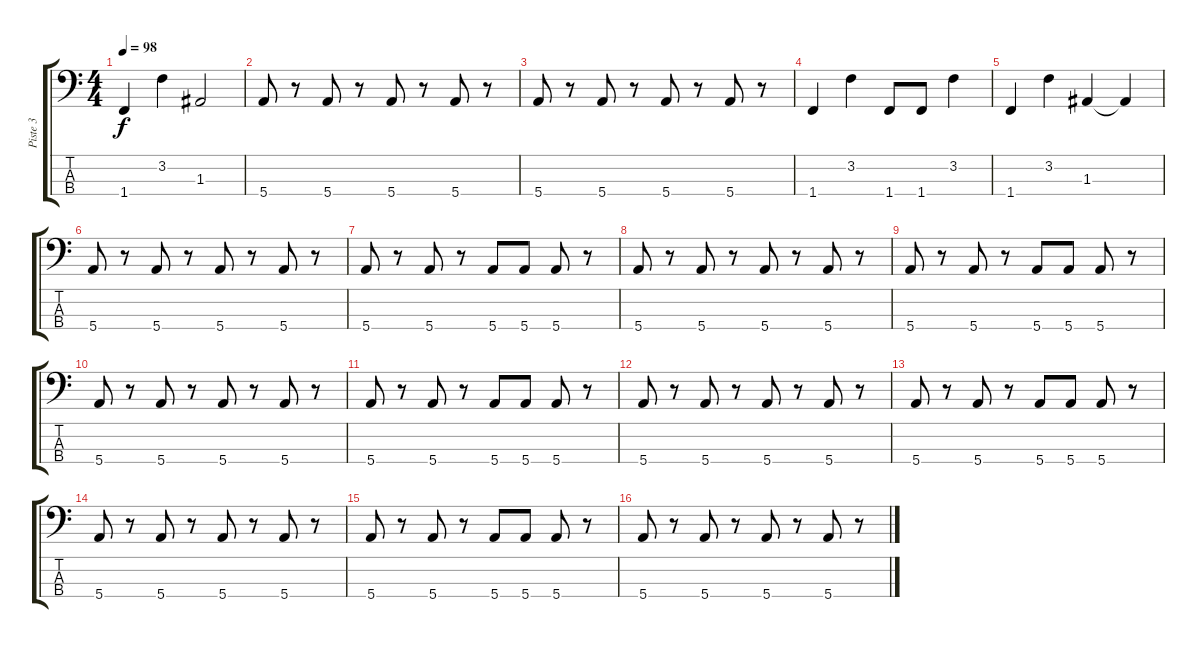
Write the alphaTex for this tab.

\track ("Piste 3" "Piste 3") {instrument electricbassfinger}
\staff {score tabs}
\tuning (G2 D2 A1 E1) {hide}
\ts (4 4)
\tempo 98
\clef f4
\ks c
1.4.4{dy f} 3.2.4 1.3.2 |
5.4.8 r.8 5.4.8 r.8 5.4.8 r.8 5.4.8 r.8 |
5.4.8 r.8 5.4.8 r.8 5.4.8 r.8 5.4.8 r.8 |
1.4.4 3.2.4 1.4.8 1.4.8 3.2.4 |
1.4.4 3.2.4 1.3.4 1.3{t}.4 |
5.4.8 r.8 5.4.8 r.8 5.4.8 r.8 5.4.8 r.8 |
5.4.8 r.8 5.4.8 r.8 5.4.8 5.4.8 5.4.8 r.8 |
5.4.8 r.8 5.4.8 r.8 5.4.8 r.8 5.4.8 r.8 |
5.4.8 r.8 5.4.8 r.8 5.4.8 5.4.8 5.4.8 r.8 |
5.4.8 r.8 5.4.8 r.8 5.4.8 r.8 5.4.8 r.8 |
5.4.8 r.8 5.4.8 r.8 5.4.8 5.4.8 5.4.8 r.8 |
5.4.8 r.8 5.4.8 r.8 5.4.8 r.8 5.4.8 r.8 |
5.4.8 r.8 5.4.8 r.8 5.4.8 5.4.8 5.4.8 r.8 |
5.4.8 r.8 5.4.8 r.8 5.4.8 r.8 5.4.8 r.8 |
5.4.8 r.8 5.4.8 r.8 5.4.8 5.4.8 5.4.8 r.8 |
5.4.8 r.8 5.4.8 r.8 5.4.8 r.8 5.4.8 r.8
